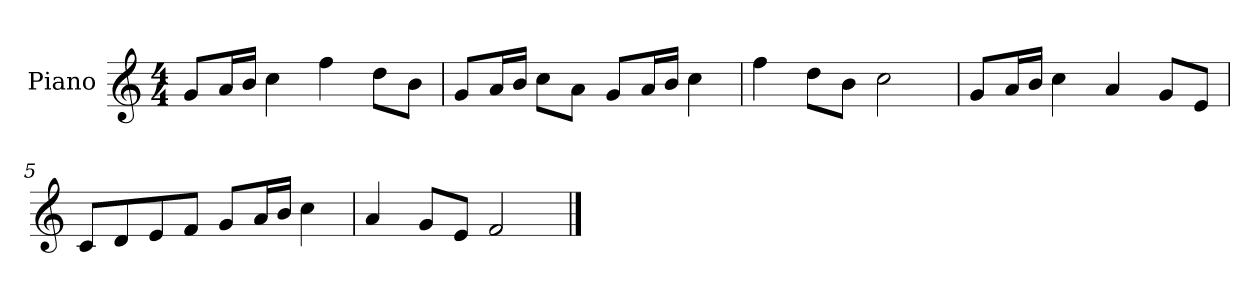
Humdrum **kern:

**kern
*part1
*staff1
*I"Piano
*I'P-no
*clefG2
*k[]
*M4/4
*MM90
=1
8g/L
16a/L
16b/JJ
4cc\
4ff\
8dd\L
8b\J
=2
8g/L
16a/L
16b/JJ
8cc\L
8a\J
8g/L
16a/L
16b/JJ
4cc\
=3
4ff\
8dd\L
8b\J
2cc\
=4
8g/L
16a/L
16b/JJ
4cc\
4a/
8g/L
8e/J
=5
8c/L
8d/
8e/
8f/J
8g/L
16a/L
16b/JJ
4cc\
=6
4a/
8g/L
8e/J
2f/
==
*-
